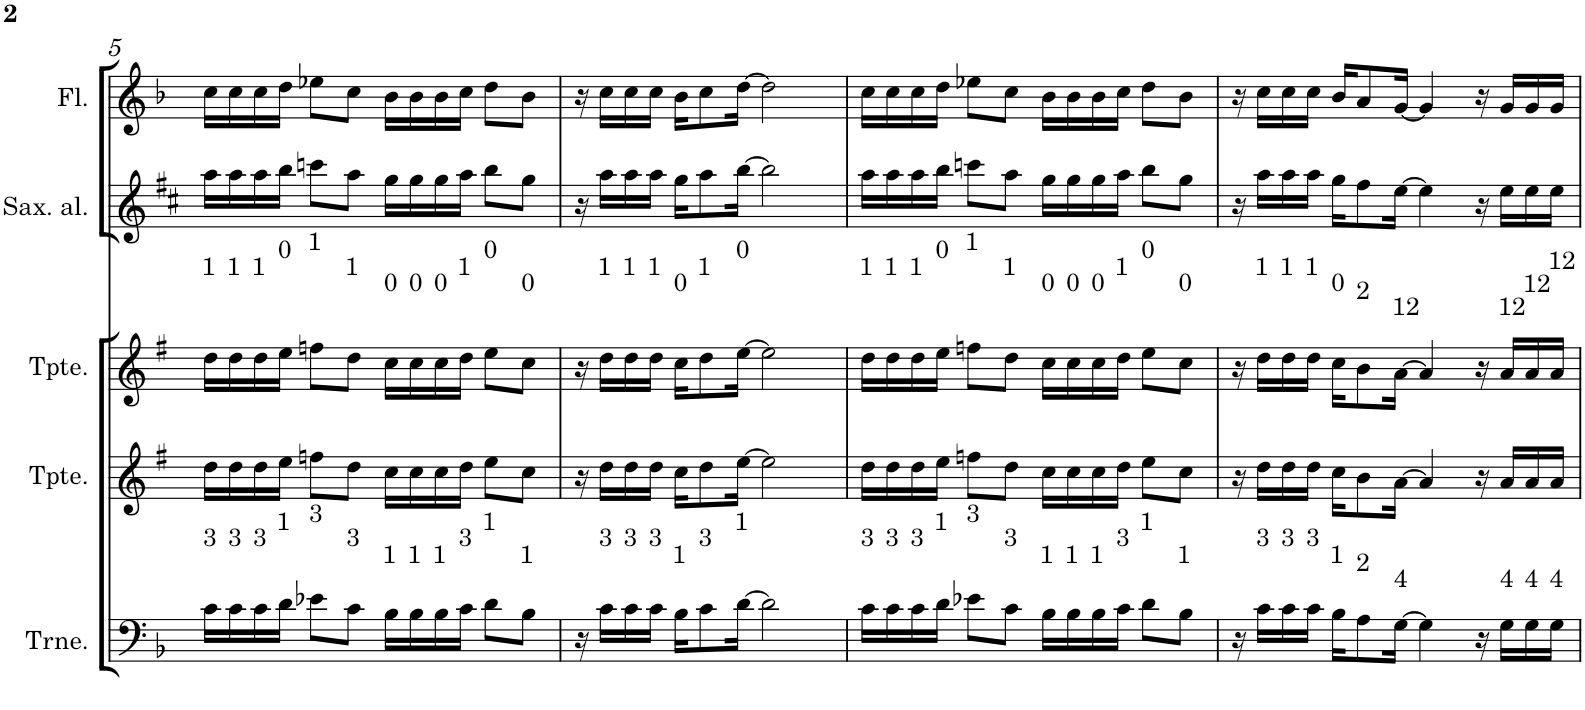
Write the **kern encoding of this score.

**kern	**kern	**kern	**kern	**kern
*part5	*part4	*part3	*part2	*part1
*staff5	*staff4	*staff3	*staff2	*staff1
*I"C ClavF	*I"Bb	*I"Bb - Pirata	*I"Eb	*I"C ClavG
!!LO:PB:g=z
*clefF4	*clefG2	*clefG2	*clefG2	*clefG2
*	*Trd1c2	*Trd1c2	*Trd5c9	*
*k[b-]	*k[f#]	*k[f#]	*k[f#c#]	*k[b-]
*F:	*G:	*G:	*D:	*F:
*M4/4	*M4/4	*M4/4	*M4/4	*M4/4
=5	=5	=5	=5	=5
!	!	!LO:TX:a:t=1	!	!
!LO:TX:a:t=3	!	!	!	!
16c\LL	16dd\LL	16dd\LL	16aa\LL	16cc\LL
!	!	!LO:TX:a:t=1	!	!
!LO:TX:a:t=3	!	!	!	!
16c\	16dd\	16dd\	16aa\	16cc\
!	!	!LO:TX:a:t=1	!	!
!LO:TX:a:t=3	!	!	!	!
16c\	16dd\	16dd\	16aa\	16cc\
!	!	!LO:TX:a:t=0	!	!
!LO:TX:a:t=1	!	!	!	!
16d\JJ	16ee\JJ	16ee\JJ	16bb\JJ	16dd\JJ
!	!	!LO:TX:a:t=1	!	!
!LO:TX:a:t=3	!	!	!	!
8e-X\L	8ffn\L	8ffn\L	8cccn\L	8ee-X\L
!	!	!LO:TX:a:t=1	!	!
!LO:TX:a:t=3	!	!	!	!
8c\J	8dd\J	8dd\J	8aa\J	8cc\J
!	!	!LO:TX:a:t=0	!	!
!LO:TX:a:t=1	!	!	!	!
16B-\LL	16cc\LL	16cc\LL	16gg\LL	16b-\LL
!	!	!LO:TX:a:t=0	!	!
!LO:TX:a:t=1	!	!	!	!
16B-\	16cc\	16cc\	16gg\	16b-\
!	!	!LO:TX:a:t=0	!	!
!LO:TX:a:t=1	!	!	!	!
16B-\	16cc\	16cc\	16gg\	16b-\
!	!	!LO:TX:a:t=1	!	!
!LO:TX:a:t=3	!	!	!	!
16c\JJ	16dd\JJ	16dd\JJ	16aa\JJ	16cc\JJ
!	!	!LO:TX:a:t=0	!	!
!LO:TX:a:t=1	!	!	!	!
8d\L	8ee\L	8ee\L	8bb\L	8dd\L
!	!	!LO:TX:a:t=0	!	!
!LO:TX:a:t=1	!	!	!	!
8B-\J	8cc\J	8cc\J	8gg\J	8b-\J
=6	=6	=6	=6	=6
16r	16r	16r	16r	16r
!	!	!LO:TX:a:t=1	!	!
!LO:TX:a:t=3	!	!	!	!
16c\LL	16dd\LL	16dd\LL	16aa\LL	16cc\LL
!	!	!LO:TX:a:t=1	!	!
!LO:TX:a:t=3	!	!	!	!
16c\	16dd\	16dd\	16aa\	16cc\
!	!	!LO:TX:a:t=1	!	!
!LO:TX:a:t=3	!	!	!	!
16c\JJ	16dd\JJ	16dd\JJ	16aa\JJ	16cc\JJ
!	!	!LO:TX:a:t=0	!	!
!LO:TX:a:t=1	!	!	!	!
16B-\KL	16cc\KL	16cc\KL	16gg\KL	16b-\KL
!	!	!LO:TX:a:t=1	!	!
!LO:TX:a:t=3	!	!	!	!
8c\	8dd\	8dd\	8aa\	8cc\
!	!	!LO:TX:a:t=0	!	!
!LO:TX:a:t=1	!	!	!	!
[>16d\Jk	[>16ee\Jk	[>16ee\Jk	[>16bb\Jk	[>16dd\Jk
2d\]	2ee\]	2ee\]	2bb\]	2dd\]
=7	=7	=7	=7	=7
!	!	!LO:TX:a:t=1	!	!
!LO:TX:a:t=3	!	!	!	!
16c\LL	16dd\LL	16dd\LL	16aa\LL	16cc\LL
!	!	!LO:TX:a:t=1	!	!
!LO:TX:a:t=3	!	!	!	!
16c\	16dd\	16dd\	16aa\	16cc\
!	!	!LO:TX:a:t=1	!	!
!LO:TX:a:t=3	!	!	!	!
16c\	16dd\	16dd\	16aa\	16cc\
!	!	!LO:TX:a:t=0	!	!
!LO:TX:a:t=1	!	!	!	!
16d\JJ	16ee\JJ	16ee\JJ	16bb\JJ	16dd\JJ
!	!	!LO:TX:a:t=1	!	!
!LO:TX:a:t=3	!	!	!	!
8e-X\L	8ffn\L	8ffn\L	8cccn\L	8ee-X\L
!	!	!LO:TX:a:t=1	!	!
!LO:TX:a:t=3	!	!	!	!
8c\J	8dd\J	8dd\J	8aa\J	8cc\J
!	!	!LO:TX:a:t=0	!	!
!LO:TX:a:t=1	!	!	!	!
16B-\LL	16cc\LL	16cc\LL	16gg\LL	16b-\LL
!	!	!LO:TX:a:t=0	!	!
!LO:TX:a:t=1	!	!	!	!
16B-\	16cc\	16cc\	16gg\	16b-\
!	!	!LO:TX:a:t=0	!	!
!LO:TX:a:t=1	!	!	!	!
16B-\	16cc\	16cc\	16gg\	16b-\
!	!	!LO:TX:a:t=1	!	!
!LO:TX:a:t=3	!	!	!	!
16c\JJ	16dd\JJ	16dd\JJ	16aa\JJ	16cc\JJ
!	!	!LO:TX:a:t=0	!	!
!LO:TX:a:t=1	!	!	!	!
8d\L	8ee\L	8ee\L	8bb\L	8dd\L
!	!	!LO:TX:a:t=0	!	!
!LO:TX:a:t=1	!	!	!	!
8B-\J	8cc\J	8cc\J	8gg\J	8b-\J
=8	=8	=8	=8	=8
16r	16r	16r	16r	16r
!	!	!LO:TX:a:t=1	!	!
!LO:TX:a:t=3	!	!	!	!
16c\LL	16dd\LL	16dd\LL	16aa\LL	16cc\LL
!	!	!LO:TX:a:t=1	!	!
!LO:TX:a:t=3	!	!	!	!
16c\	16dd\	16dd\	16aa\	16cc\
!	!	!LO:TX:a:t=1	!	!
!LO:TX:a:t=3	!	!	!	!
16c\JJ	16dd\JJ	16dd\JJ	16aa\JJ	16cc\JJ
!	!	!LO:TX:a:t=0	!	!
!LO:TX:a:t=1	!	!	!	!
16B-\KL	16cc\KL	16cc\KL	16gg\KL	16b-/KL
!	!	!LO:TX:a:t=2	!	!
!LO:TX:a:t=2	!	!	!	!
8A\	8b\	8b\	8ff#\	8a/
!	!	!LO:TX:a:t=12	!	!
!LO:TX:a:t=4	!	!	!	!
[>16G\Jk	[>16a\Jk	[>16a\Jk	[>16ee\Jk	[<16g/Jk
4G\]	4a/]	4a/]	4ee\]	4g/]
16r	16r	16r	16r	16r
!	!	!LO:TX:a:t=12	!	!
!LO:TX:a:t=4	!	!	!	!
16G\LL	16a/LL	16a/LL	16ee\LL	16g/LL
!	!	!LO:TX:a:t=12	!	!
!LO:TX:a:t=4	!	!	!	!
16G\	16a/	16a/	16ee\	16g/
!	!	!LO:TX:a:t=12	!	!
!LO:TX:a:t=4	!	!	!	!
16G\JJ	16a/JJ	16a/JJ	16ee\JJ	16g/JJ
=	=	=	=	=
*-	*-	*-	*-	*-
